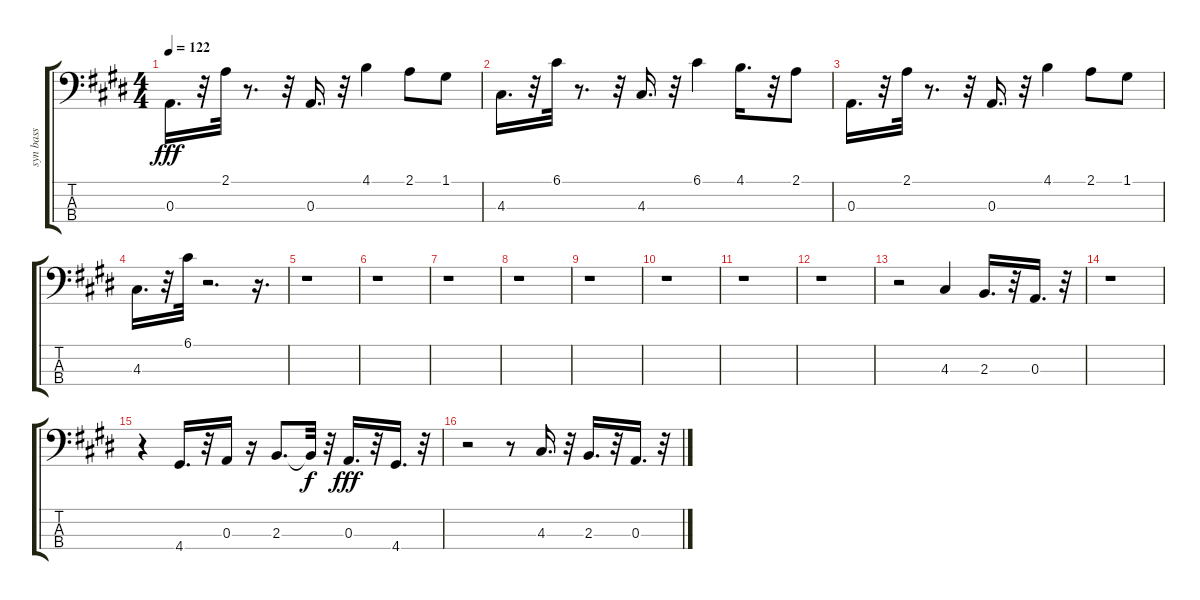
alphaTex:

\track ("syn bass" "syn bass") {instrument synthbass1}
\staff {score tabs}
\tuning (G2 D2 A1 E1) {hide}
\ts (4 4)
\tempo 122
\clef f4
\ks e
0.3.16{d dy fff} r.32 2.1.32 r.8{d} r.32 0.3.16{d} r.32 4.1.4 2.1.8 1.1.8 |
4.3.16{d} r.32 6.1.32 r.8{d} r.32 4.3.16{d} r.32 6.1.4 4.1.16{d} r.32 2.1.8 |
0.3.16{d} r.32 2.1.32 r.8{d} r.32 0.3.16{d} r.32 4.1.4 2.1.8 1.1.8 |
4.3.16{d} r.32 6.1.32 r.2{d} r.16{d} |
r.1 |
r.1 |
r.1 |
r.1 |
r.1 |
r.1 |
r.1 |
r.1 |
r.2 4.3.4 2.3.16{d} r.32 0.3.16{d} r.32 |
r.1 |
r.4 4.4.16{d} r.32 0.3.16 r.16 2.3.8{d} 2.3{t}.32{dy f} r.32 0.3.16{d dy fff} r.32 4.4.16{d} r.32 |
r.2 r.8 4.3.16{d} r.32 2.3.16{d} r.32 0.3.16{d} r.32
